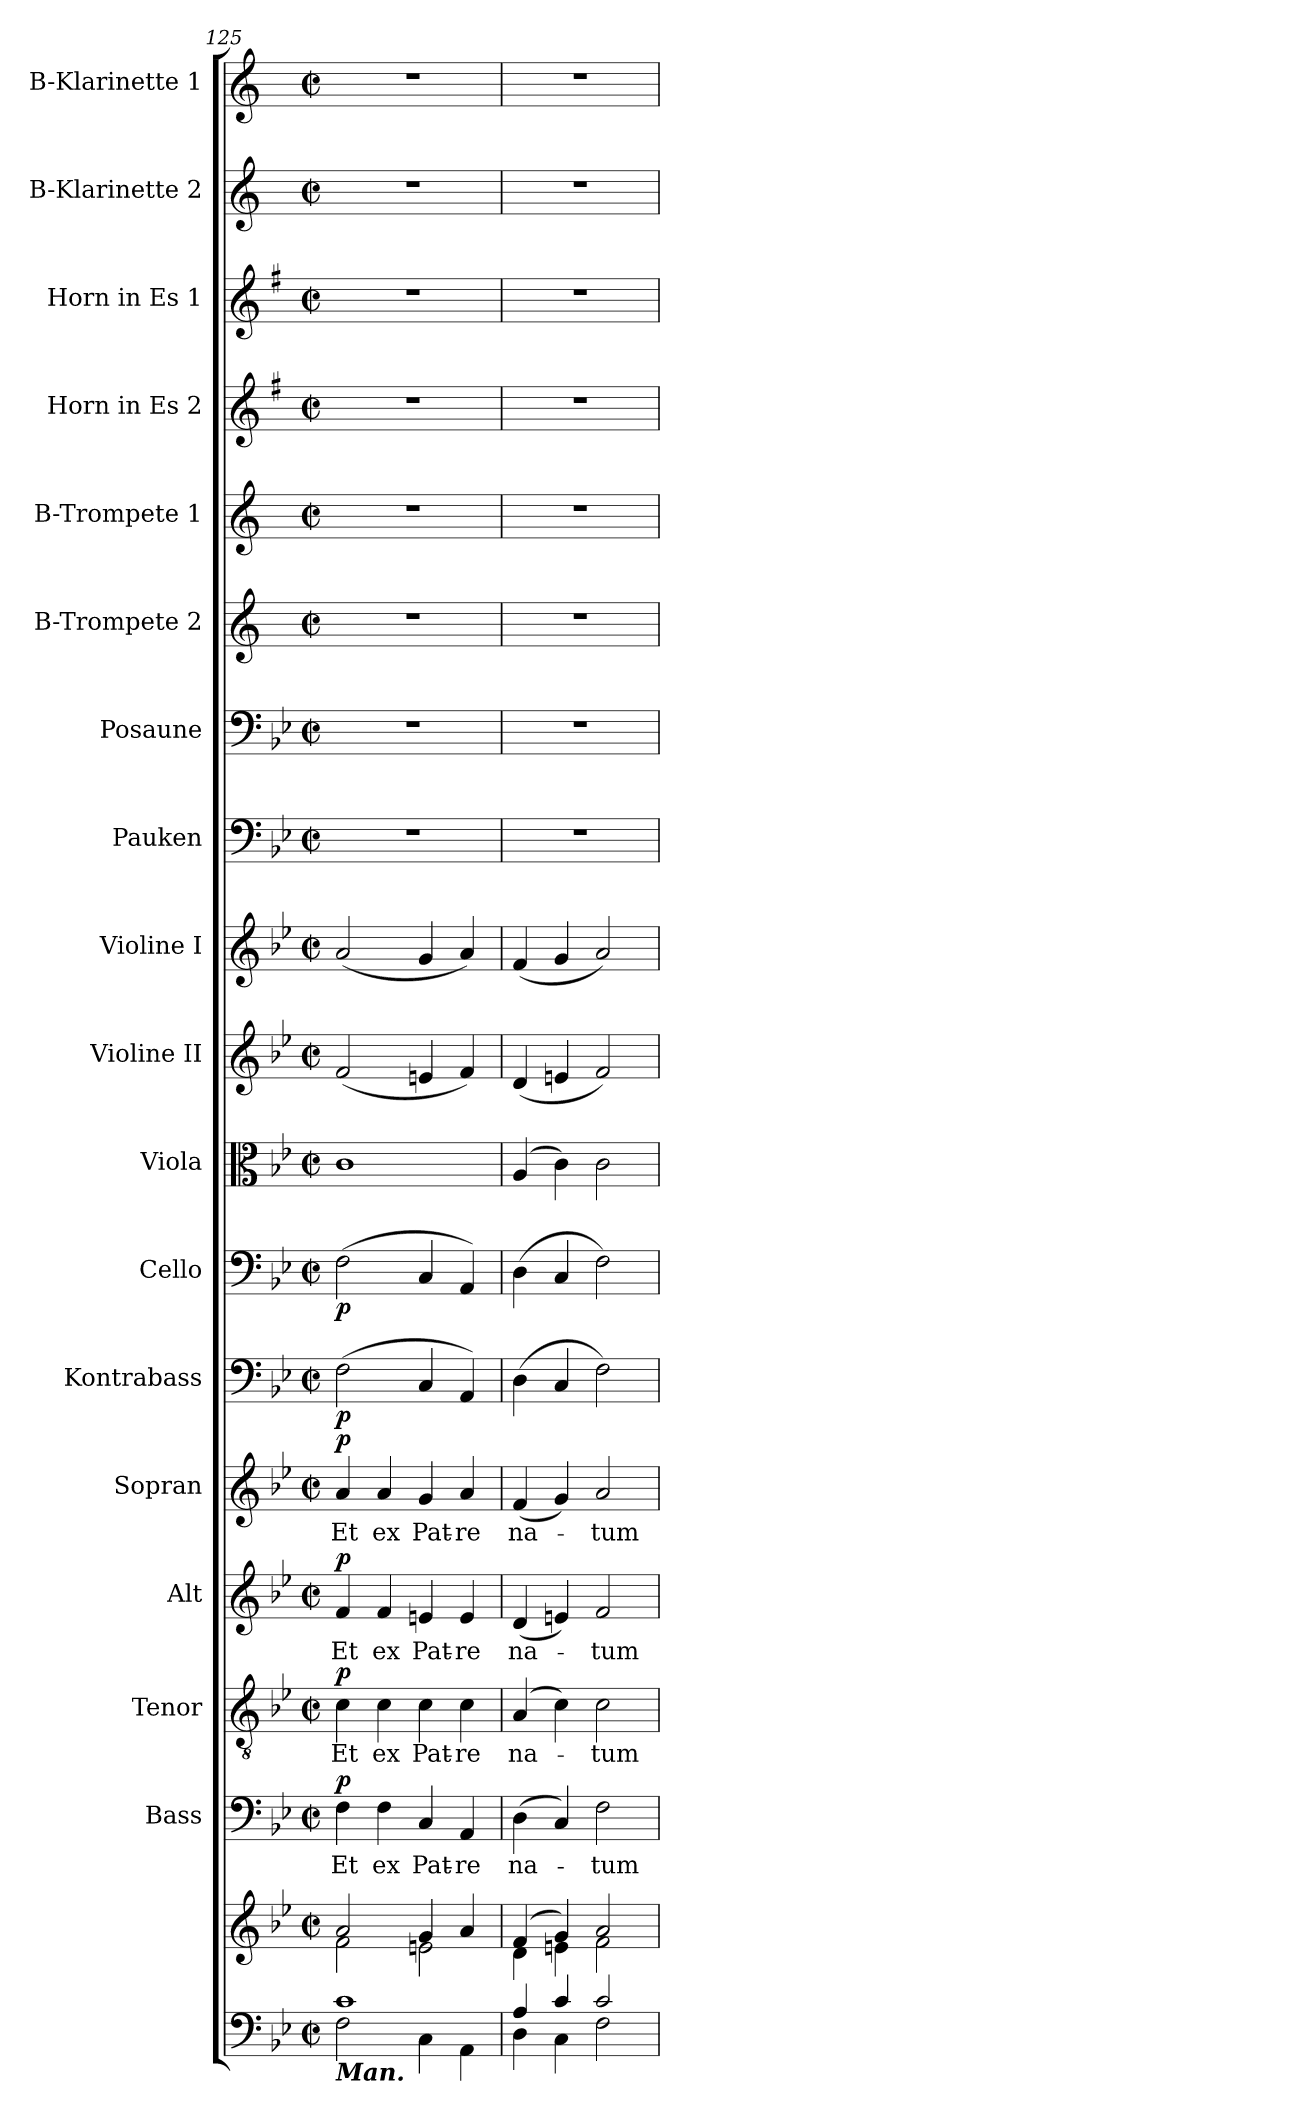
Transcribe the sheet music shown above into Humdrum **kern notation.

**kern	**kern	**kern	**text	**dynam	**kern	**text	**dynam	**kern	**text	**dynam	**kern	**text	**dynam	**kern	**dynam	**kern	**dynam	**kern	**kern	**kern	**kern	**kern	**kern	**kern	**kern	**kern	**kern	**kern
*part18	*part18	*part17	*part17	*part17	*part16	*part16	*part16	*part15	*part15	*part15	*part14	*part14	*part14	*part13	*part13	*part12	*part12	*part11	*part10	*part9	*part8	*part7	*part6	*part5	*part4	*part3	*part2	*part1
*staff19	*staff18	*staff17	*staff17	*staff17	*staff16	*staff16	*staff16	*staff15	*staff15	*staff15	*staff14	*staff14	*staff14	*staff13	*staff13	*staff12	*staff12	*staff11	*staff10	*staff9	*staff8	*staff7	*staff6	*staff5	*staff4	*staff3	*staff2	*staff1
*	*	*I"Bass	*	*	*I"Tenor	*	*	*I"Alt	*	*	*I"Sopran	*	*	*I"Kontrabass	*	*I"Cello	*	*I"Viola	*I"Violine II	*I"Violine I	*I"Pauken	*I"Posaune	*I"B-Trompete 2	*I"B-Trompete 1	*I"Horn in Es 2	*I"Horn in Es 1	*I"B-Klarinette 2	*I"B-Klarinette 1
*	*	*I'B.	*	*	*I'T.	*	*	*I'A.	*	*	*I'S.	*	*	*I'Kb.	*	*	*	*I'Vla.	*I'Vl. II	*I'Vl. I	*I'Pk.	*I'Pos.	*I'B Trp. 2	*I'B Trp. 1	*	*	*I'B Kl. 2	*I'B Kl. 1
*clefF4	*clefG2	*clefF4	*	*	*clefGv2	*	*	*clefG2	*	*	*clefG2	*	*	*clefF4	*	*clefF4	*	*clefC3	*clefG2	*clefG2	*clefF4	*clefF4	*clefG2	*clefG2	*clefG2	*clefG2	*clefG2	*clefG2
*	*	*	*	*	*	*	*	*	*	*	*	*	*	*ITrd7c12	*	*	*	*	*	*	*	*	*ITrd1c2	*ITrd1c2	*ITrd5c9	*ITrd5c9	*ITrd1c2	*ITrd1c2
*k[b-e-]	*k[b-e-]	*k[b-e-]	*	*	*k[b-e-]	*	*	*k[b-e-]	*	*	*k[b-e-]	*	*	*k[b-e-]	*	*k[b-e-]	*	*k[b-e-]	*k[b-e-]	*k[b-e-]	*k[b-e-]	*k[b-e-]	*k[b-e-]	*k[b-e-]	*k[b-e-]	*k[b-e-]	*k[b-e-]	*k[b-e-]
*B-:	*B-:	*B-:	*	*	*B-:	*	*	*B-:	*	*	*B-:	*	*	*B-:	*	*B-:	*	*B-:	*B-:	*B-:	*B-:	*B-:	*B-:	*B-:	*B-:	*B-:	*B-:	*B-:
*M2/2	*M2/2	*M2/2	*	*	*M2/2	*	*	*M2/2	*	*	*M2/2	*	*	*M2/2	*	*M2/2	*	*M2/2	*M2/2	*M2/2	*M2/2	*M2/2	*M2/2	*M2/2	*M2/2	*M2/2	*M2/2	*M2/2
*met(c|)	*met(c|)	*met(c|)	*	*	*met(c|)	*	*	*met(c|)	*	*	*met(c|)	*	*	*met(c|)	*	*met(c|)	*	*met(c|)	*met(c|)	*met(c|)	*met(c|)	*met(c|)	*met(c|)	*met(c|)	*met(c|)	*met(c|)	*met(c|)	*met(c|)
=125	=125	=125	=125	=125	=125	=125	=125	=125	=125	=125	=125	=125	=125	=125	=125	=125	=125	=125	=125	=125	=125	=125	=125	=125	=125	=125	=125	=125
*^	*^	*	*	*	*	*	*	*	*	*	*	*	*	*	*	*	*	*	*	*	*	*	*	*	*	*	*	*
!LO:TX:b:Bi:t=Man.	!	!	!	!	!	!	!	!	!	!	!	!	!	!	!	!	!	!	!	!	!	!	!	!	!	!	!	!	!	!
!	!	!	!	!	!LO:LY:b	!LO:DY:a	!	!LO:LY:b	!LO:DY:a	!	!LO:LY:b	!LO:DY:a	!	!LO:LY:b	!LO:DY:a	!	!LO:DY:b	!	!LO:DY:b	!	!	!	!	!	!	!	!	!	!	!
1c	2F\	2a/	2f\	4F\	Et	p	4c\	Et	p	4f/	Et	p	4a/	Et	p	(>2FF\	p	(>2F\	p	1c	(<2f/	(<2a/	1r	1r	1r	1r	1r	1r	1r	1r
!	!	!	!	!	!LO:LY:b	!	!	!LO:LY:b	!	!	!LO:LY:b	!	!	!LO:LY:b	!	!	!	!	!	!	!	!	!	!	!	!	!	!	!	!
.	.	.	.	4F\	ex	.	4c\	ex	.	4f/	ex	.	4a/	ex	.	.	.	.	.	.	.	.	.	.	.	.	.	.	.	.
!	!	!	!	!	!LO:LY:b	!	!	!LO:LY:b	!	!	!LO:LY:b	!	!	!LO:LY:b	!	!	!	!	!	!	!	!	!	!	!	!	!	!	!	!
.	4C\	4g/	2en\	4C/	Pat-	.	4c\	Pat-	.	4en/	Pat-	.	4g/	Pat-	.	4CC/	.	4C/	.	.	4en/	4g/	.	.	.	.	.	.	.	.
!	!	!	!	!	!LO:LY:b	!	!	!LO:LY:b	!	!	!LO:LY:b	!	!	!LO:LY:b	!	!	!	!	!	!	!	!	!	!	!	!	!	!	!	!
.	4AA\	4a/	.	4AA/	-re	.	4c\	-re	.	4e/	-re	.	4a/	-re	.	4AAA/)	.	4AA/)	.	.	4f/)	4a/)	.	.	.	.	.	.	.	.
=126	=126	=126	=126	=126	=126	=126	=126	=126	=126	=126	=126	=126	=126	=126	=126	=126	=126	=126	=126	=126	=126	=126	=126	=126	=126	=126	=126	=126	=126	=126
!	!	!	!	!	!LO:LY:b	!	!	!LO:LY:b	!	!	!LO:LY:b	!	!	!LO:LY:b	!	!	!	!	!	!	!	!	!	!	!	!	!	!	!	!
4A/	4D\	(4f/	4d\	(>4D\	na-	.	(4A/	na-	.	(<4d/	na-	.	(<4f/	na-	.	(>4DD\	.	(>4D\	.	(4A/	(<4d/	(<4f/	1r	1r	1r	1r	1r	1r	1r	1r
4c/	4C\	4g/)	4en\	4C/)	.	.	4c\)	.	.	4en/)	.	.	4g/)	.	.	4CC/	.	4C/	.	4c\)	4en/	4g/	.	.	.	.	.	.	.	.
!	!	!	!	!	!LO:LY:b	!	!	!LO:LY:b	!	!	!LO:LY:b	!	!	!LO:LY:b	!	!	!	!	!	!	!	!	!	!	!	!	!	!	!	!
2c/	2F\	2a/	2f\	2F\	-tum	.	2c\	-tum	.	2f/	-tum	.	2a/	-tum	.	2FF\)	.	2F\)	.	2c\	2f/)	2a/)	.	.	.	.	.	.	.	.
*v	*v	*	*	*	*	*	*	*	*	*	*	*	*	*	*	*	*	*	*	*	*	*	*	*	*	*	*	*	*	*
*	*v	*v	*	*	*	*	*	*	*	*	*	*	*	*	*	*	*	*	*	*	*	*	*	*	*	*	*	*	*
=	=	=	=	=	=	=	=	=	=	=	=	=	=	=	=	=	=	=	=	=	=	=	=	=	=	=	=	=
*-	*-	*-	*-	*-	*-	*-	*-	*-	*-	*-	*-	*-	*-	*-	*-	*-	*-	*-	*-	*-	*-	*-	*-	*-	*-	*-	*-	*-
